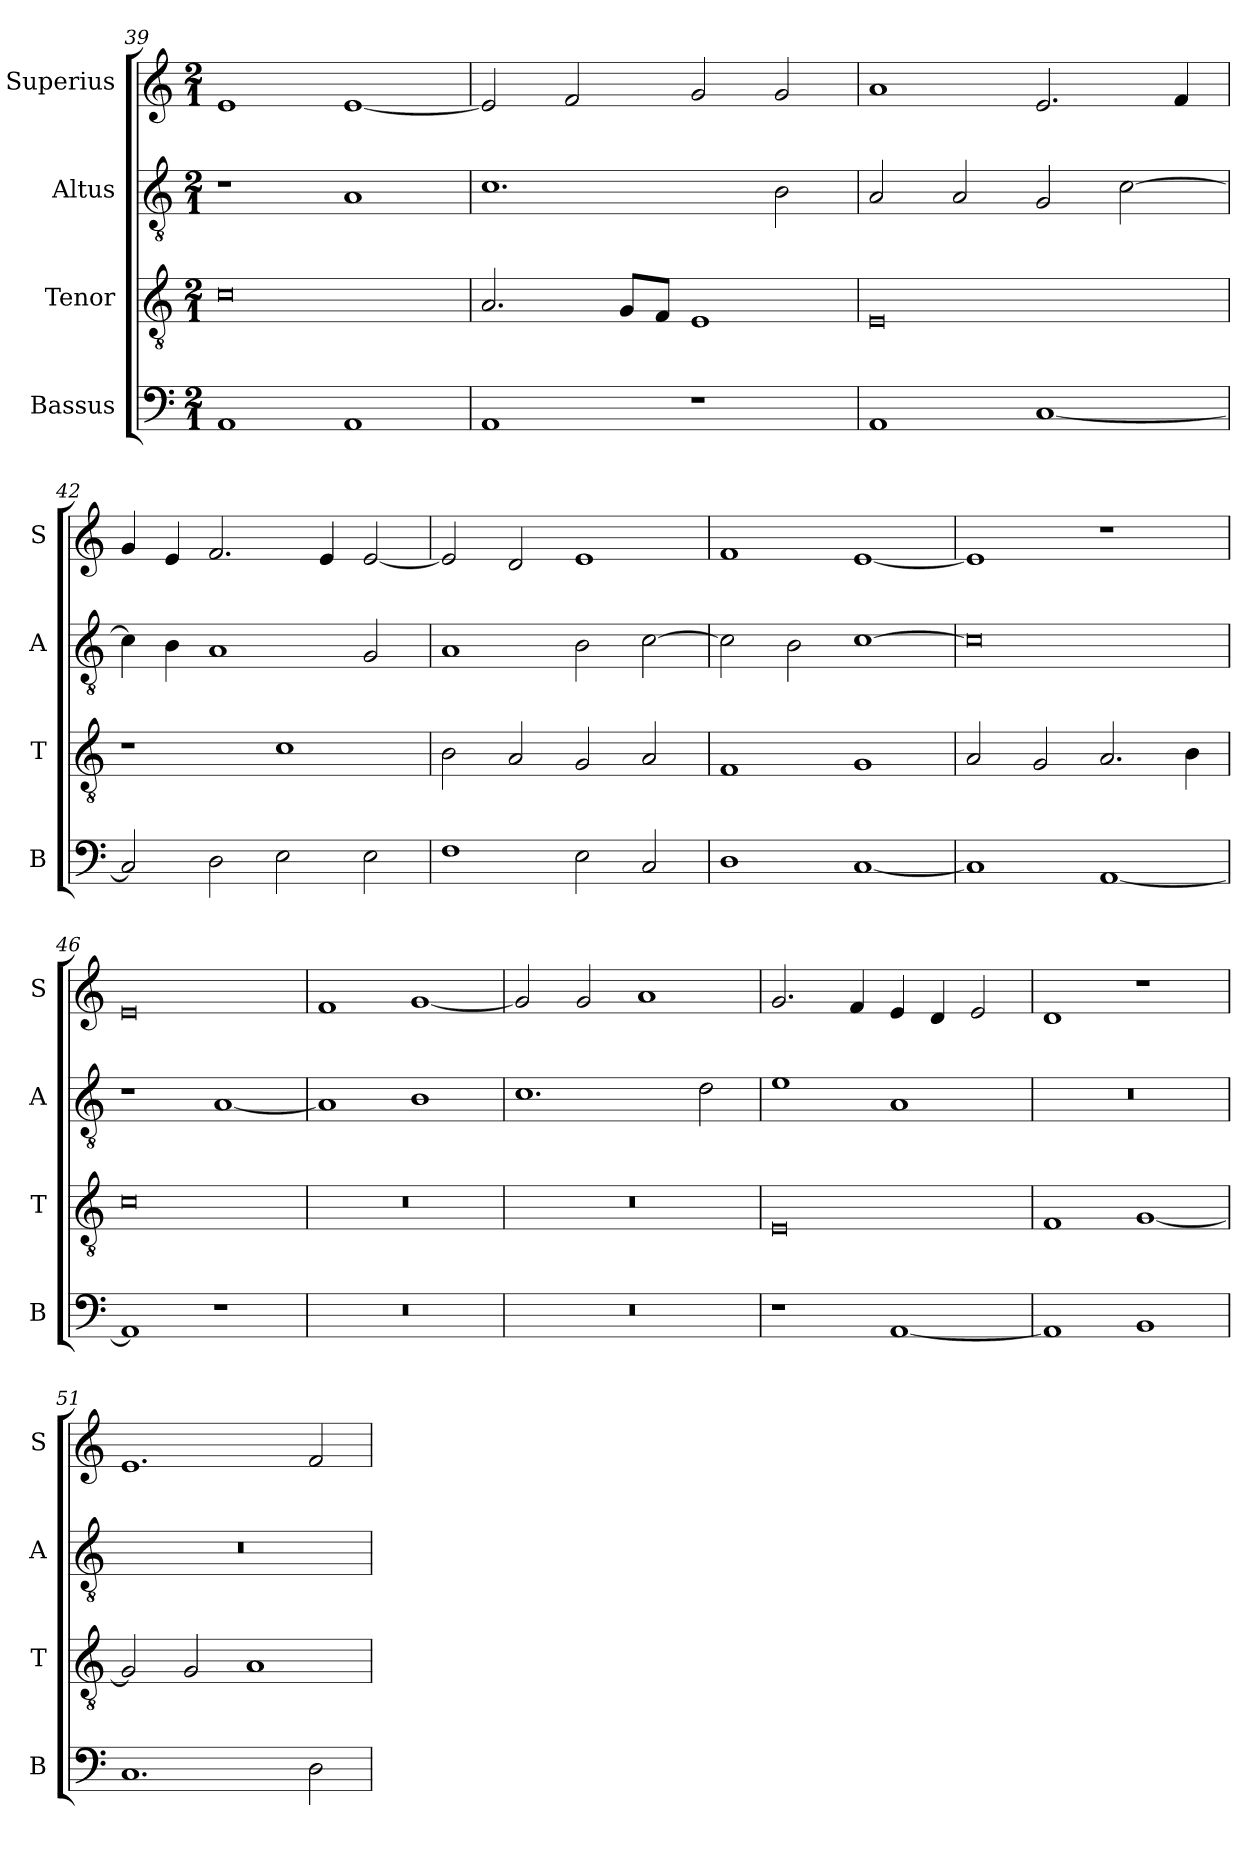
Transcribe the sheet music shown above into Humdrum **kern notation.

**kern	**kern	**kern	**kern
*part4	*part3	*part2	*part1
*staff4	*staff3	*staff2	*staff1
*I"Bassus	*I"Tenor	*I"Altus	*I"Superius
*I'B	*I'T	*I'A	*I'S
*clefF4	*clefGv2	*clefGv2	*clefG2
*k[]	*k[]	*k[]	*k[]
*C:	*C:	*C:	*C:
*M2/1	*M2/1	*M2/1	*M2/1
=39	=39	=39	=39
1AA	0c	1r	1e
1AA	.	1A	[1e
=40	=40	=40	=40
1AA	2.A	1.c	2e]
.	.	.	2f
.	8GL	.	.
.	8FJ	.	.
1r	1E	.	2g
.	.	2B	2g
=41	=41	=41	=41
1AA	0E	2A	1a
.	.	2A	.
[1C	.	2G	2.e
.	.	[2c	.
.	.	.	4f
=42	=42	=42	=42
2C]	1r	4c]	4g
.	.	4B	4e
2D	.	1A	2.f
2E	1c	.	.
.	.	.	4e
2E	.	2G	[2e
=43	=43	=43	=43
1F	2B	1A	2e]
.	2A	.	2d
2E	2G	2B	1e
2C	2A	[2c	.
=44	=44	=44	=44
1D	1F	2c]	1f
.	.	2B	.
[1C	1G	[1c	[1e
=45	=45	=45	=45
1C]	2A	0c]	1e]
.	2G	.	.
[1AA	2.A	.	1r
.	4B	.	.
=46	=46	=46	=46
1AA]	0c	1r	0e
1r	.	[1A	.
=47	=47	=47	=47
0r	0r	1A]	1f
.	.	1B	[1g
=48	=48	=48	=48
0r	0r	1.c	2g]
.	.	.	2g
.	.	.	1a
.	.	2d	.
=49	=49	=49	=49
1r	0E	1e	2.g
.	.	.	4f
[1AA	.	1A	4e
.	.	.	4d
.	.	.	2e
=50	=50	=50	=50
1AA]	1F	0r	1d
1BB	[1G	.	1r
=51	=51	=51	=51
1.C	2G]	0r	1.e
.	2G	.	.
.	1A	.	.
2D	.	.	2f
=	=	=	=
*-	*-	*-	*-
